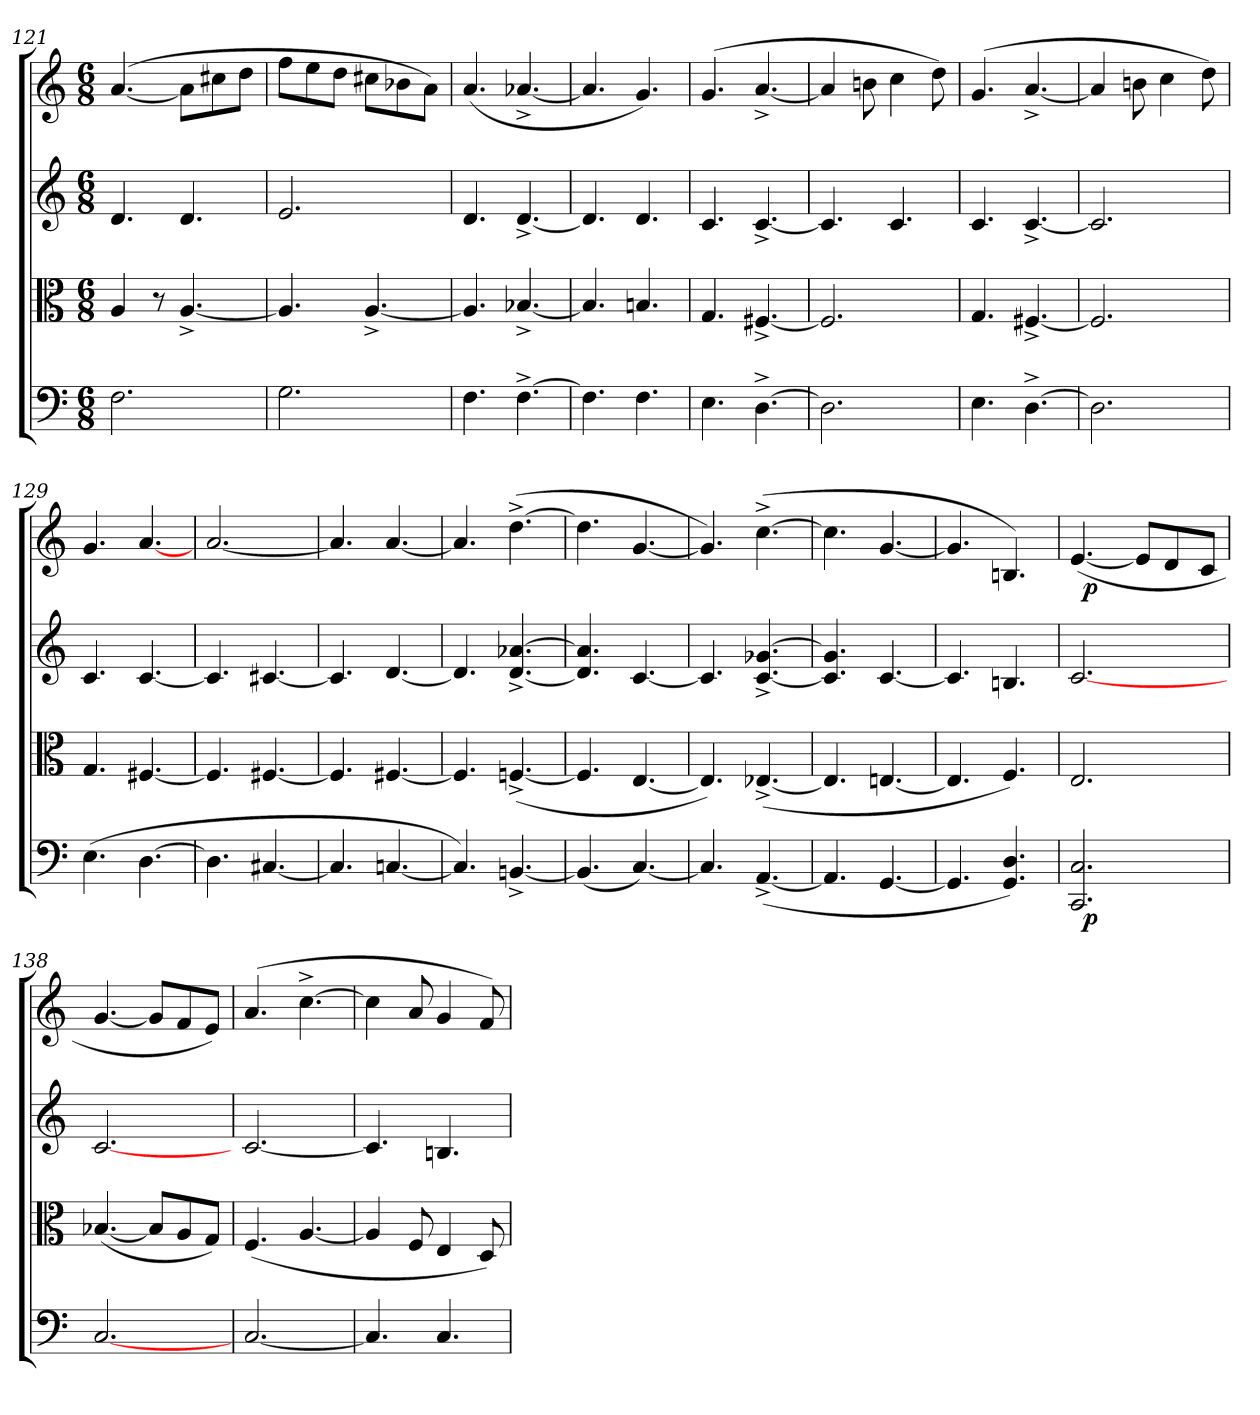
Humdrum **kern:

**kern	**dynam	**kern	**kern	**kern	**dynam
*part4	*part4	*part3	*part2	*part1	*part1
*staff4	*staff4	*staff3	*staff2	*staff1	*staff1
*clefF4	*	*clefC3	*clefG2	*clefG2	*
*M6/8	*	*M6/8	*M6/8	*M6/8	*
=121	=121	=121	=121	=121	=121
2.F\	.	4A/	4.d/	(<[4.a/	.
.	.	8r	.	.	.
.	.	[4.A^</	4.d/	8a\L]	.
.	.	.	.	8cc#\	.
.	.	.	.	8dd\J	.
=122	=122	=122	=122	=122	=122
2.G\	.	4.A/]	2.e/	8ff\L	.
.	.	.	.	8ee\	.
.	.	.	.	8dd\J	.
.	.	[4.A^</	.	8cc#\L	.
.	.	.	.	8b-\	.
.	.	.	.	8a\J)	.
=123	=123	=123	=123	=123	=123
4.F\	.	4.A/]	4.d/	(<4.a/	.
[4.F^>\	.	[4.B-^<^</	[4.d^</	[4.a-^</	.
=124	=124	=124	=124	=124	=124
4.F\]	.	4.B-/]	4.d/]	4.a-/]	.
4.F\	.	4.Bn/	4.d/	4.g/)	.
=125	=125	=125	=125	=125	=125
4.E\	.	4.G/	4.c/	(<4.g/	.
[4.D^>\	.	[4.F#^<^</	[4.c^</	[4.a^</	.
=126	=126	=126	=126	=126	=126
2.D\]	.	2.F#/]	4.c/]	4a/]	.
.	.	.	.	8bn\	.
.	.	.	4.c/	4cc\	.
.	.	.	.	8dd\)	.
=127	=127	=127	=127	=127	=127
4.E\	.	4.G/	4.c/	(<4.g/	.
[4.D^>\	.	[4.F#^</	[4.c^</	[4.a^</	.
=128	=128	=128	=128	=128	=128
2.D\]	.	2.F#/]	2.c/]	4a/]	.
.	.	.	.	8bn\	.
.	.	.	.	4cc\	.
.	.	.	.	8dd\)	.
=129	=129	=129	=129	=129	=129
(>4.E\	.	4.G/	4.c/	4.g/	.
[4.D\	.	[4.F#/	[4.c/	[4.a/	.
=130	=130	=130	=130	=130	=130
4.D\]	.	4.F#/]	4.c/]	[2.a/	.
[4.C#/	.	[4.F#/	[4.c#/	.	.
=131	=131	=131	=131	=131	=131
4.C#/]	.	4.F#/]	4.c#/]	4.a/]	.
[4.Cn/	.	[4.F#/	[4.d/	[4.a/	.
=132	=132	=132	=132	=132	=132
4.C/])	.	4.F#/]	4.d/]	4.a/]	.
[4.BBn^</	.	(<[4.Fn^</	[4.d^</ [4.a-^</	(>[4.dd^>\	.
=133	=133	=133	=133	=133	=133
(<4.BB/]	.	4.F/]	4.d]/ 4.a-]/	4.dd\]	.
[4.C/)	.	[4.E/	[4.c/	[4.g/	.
=134	=134	=134	=134	=134	=134
4.C/]	.	4.E/])	4.c/]	4.g/])	.
(<[4.AA^</	.	(<[4.E-^</	[4.c^</ [4.g-^</	(>[4.cc^>\	.
=135	=135	=135	=135	=135	=135
4.AA/]	.	4.E-/]	4.c]/ 4.g-]/	4.cc\]	.
[4.GG/	.	[4.En/	[4.c/	[4.g/	.
=136	=136	=136	=136	=136	=136
4.GG/]	.	4.E/]	4.c/]	4.g/]	.
4.GG/ 4.D/)	.	4.F/)	4.Bn/	4.Bn/)	.
=137	=137	=137	=137	=137	=137
*^	*	*	*	*^	*
2.CC/ 2.C/	32ryy	.	2.E/	[2.c/	(<[4.e/	32ryy	.
!	!	!LO:DY:b	!	!	!	!	!LO:DY:b
.	2ryy	p	.	.	.	2ryy	p
.	.	.	.	.	8e/L]	.	.
.	.	.	.	.	8d/	.	.
.	8..ryy	.	.	.	.	8..ryy	.
.	.	.	.	.	8c/J	.	.
*v	*v	*	*	*	*v	*v	*
=138	=138	=138	=138	=138	=138
[2.C/	.	(<[4.B-/	[2.c/	[4.g/	.
.	.	8B-/L]	.	8g/L]	.
.	.	8A/	.	8f/	.
.	.	8G/J)	.	8e/J)	.
=139	=139	=139	=139	=139	=139
[2.C/	.	(<4.F/	[2.c/	(<4.a/	.
.	.	[4.A/	.	[4.cc^>\	.
=140	=140	=140	=140	=140	=140
4.C/]	.	4A/]	4.c/]	4cc\]	.
.	.	8F/	.	8a/	.
4.C/	.	4E/	4.Bn/	4g/	.
.	.	8D/)	.	8f/)	.
=	=	=	=	=	=
*-	*-	*-	*-	*-	*-
